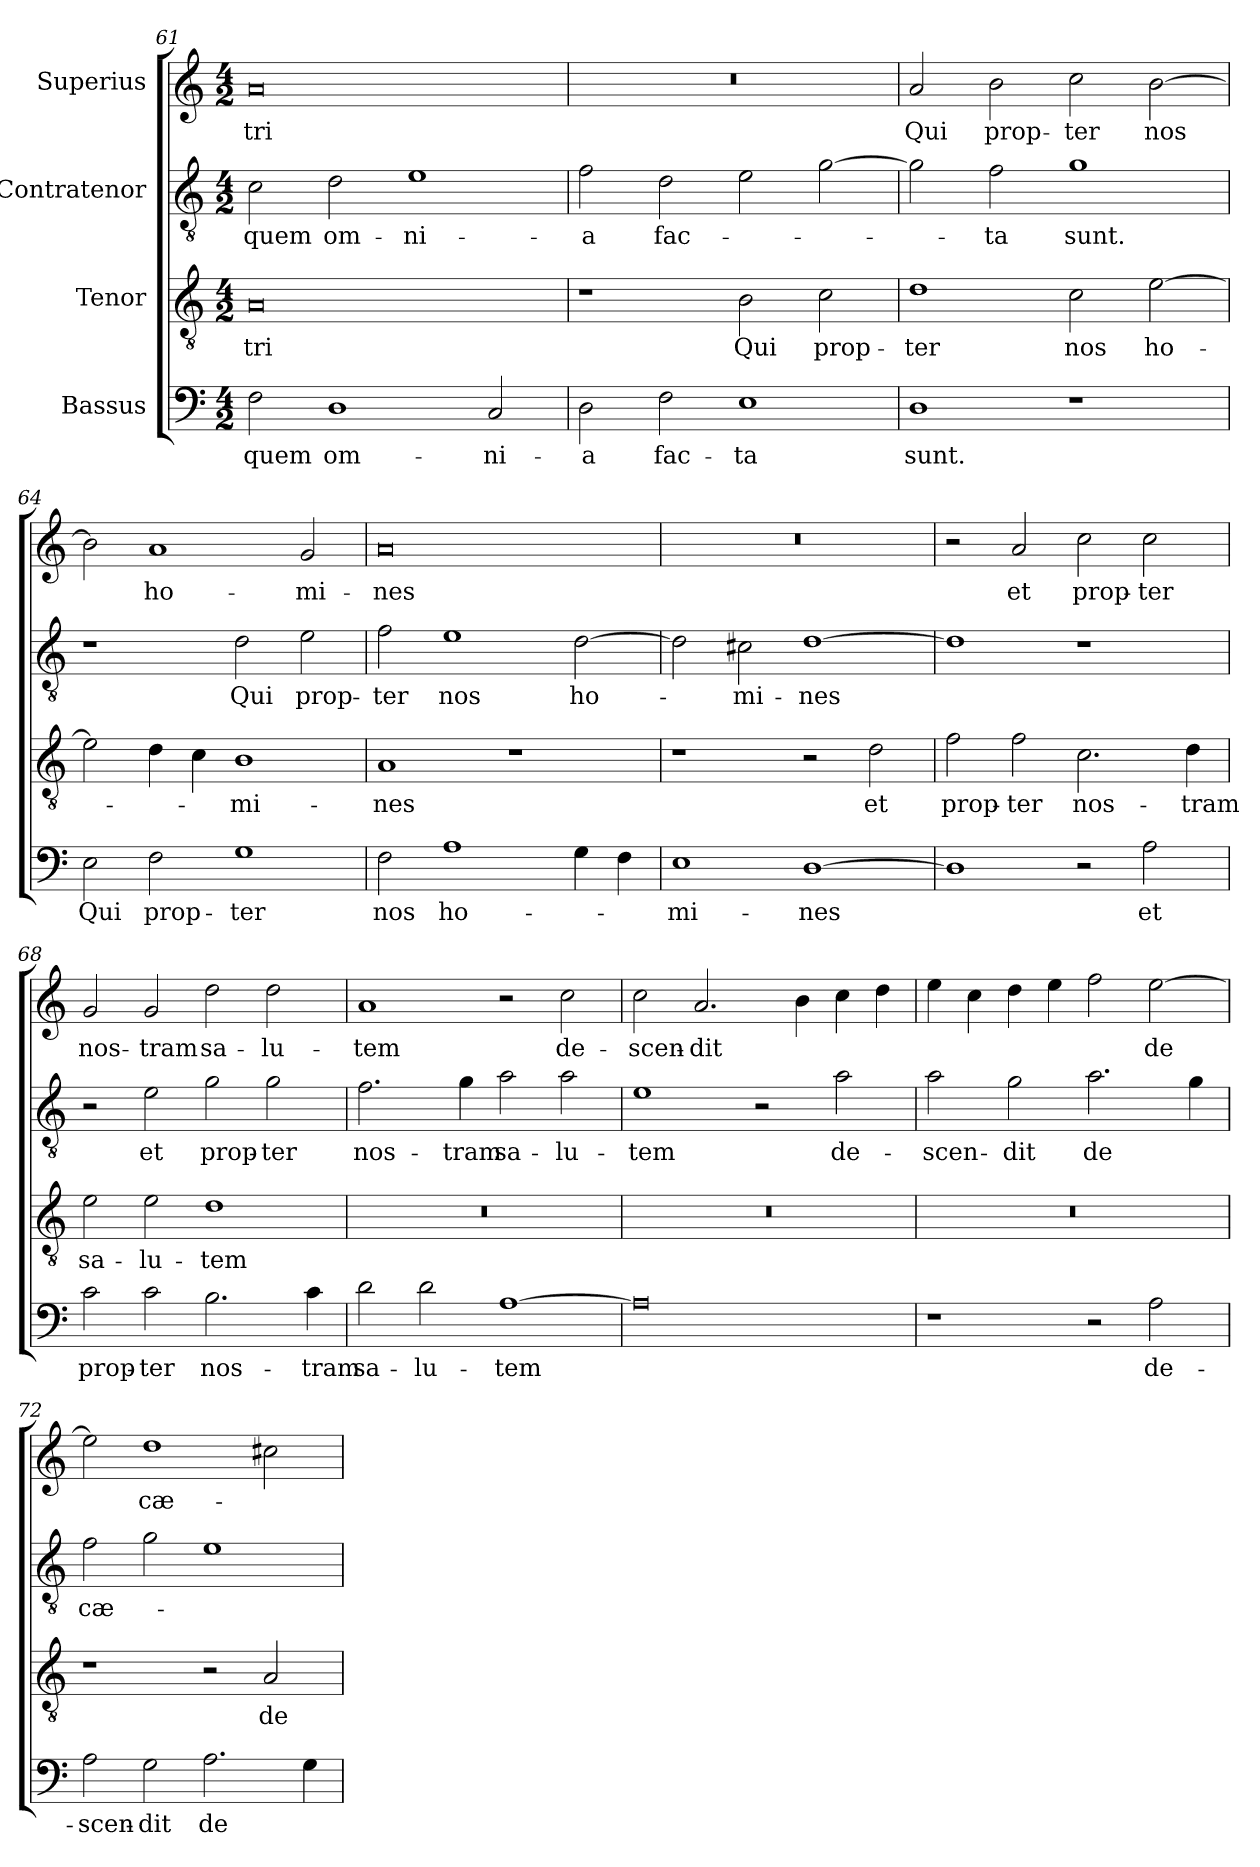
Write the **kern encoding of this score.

**kern	**text	**kern	**text	**kern	**text	**kern	**text
*part4	*part4	*part3	*part3	*part2	*part2	*part1	*part1
*staff4	*staff4	*staff3	*staff3	*staff2	*staff2	*staff1	*staff1
*I"Bassus	*	*I"Tenor	*	*I"Contratenor	*	*I"Superius	*
*clefF4	*	*clefGv2	*	*clefGv2	*	*clefG2	*
*k[]	*	*k[]	*	*k[]	*	*k[]	*
*M4/2	*	*M4/2	*	*M4/2	*	*M4/2	*
=61	=61	=61	=61	=61	=61	=61	=61
2F\	quem	0A/	-tri	2c\	quem	0a/	-tri
1D\	om-	.	.	2d\	om-	.	.
.	.	.	.	1e\	-ni-	.	.
2C/	-ni-	.	.	.	.	.	.
=62	=62	=62	=62	=62	=62	=62	=62
2D\	-a	1r	.	2f\	-a	0r	.
2F\	fac-	.	.	2d\	fac-	.	.
1E\	-ta	2B\	Qui	2e\	.	.	.
.	.	2c\	prop-	[2g\	.	.	.
=63	=63	=63	=63	=63	=63	=63	=63
1D\	sunt.	1d\	-ter	2g\]	.	2a/	Qui
.	.	.	.	2f\	-ta	2b\	prop-
1r	.	2c\	nos	1g\	sunt.	2cc\	-ter
.	.	[2e\	ho-	.	.	[2b\	nos
=64	=64	=64	=64	=64	=64	=64	=64
2E\	Qui	2e\]	.	1r	.	2b\]	.
2F\	prop-	4d\	.	.	.	1a/	ho-
.	.	4c\	.	.	.	.	.
1G\	-ter	1B\	-mi-	2d\	Qui	.	.
.	.	.	.	2e\	prop-	2g/	-mi-
=65	=65	=65	=65	=65	=65	=65	=65
2F\	nos	1A/	-nes	2f\	-ter	0a/	-nes
1A\	ho-	.	.	1e\	nos	.	.
.	.	1r	.	.	.	.	.
4G\	.	.	.	[2d\	ho-	.	.
4F\	.	.	.	.	.	.	.
=66	=66	=66	=66	=66	=66	=66	=66
1E\	-mi-	1r	.	2d\]	.	0r	.
.	.	.	.	2c#X\	-mi-	.	.
[1D\	-nes	2r	.	[1d\	-nes	.	.
.	.	2d\	et	.	.	.	.
=67	=67	=67	=67	=67	=67	=67	=67
1D\]	.	2f\	prop-	1d\]	.	2r	.
.	.	2f\	-ter	.	.	2a/	et
2r	.	2.c\	nos-	1r	.	2cc\	prop-
2A\	et	.	.	.	.	2cc\	-ter
.	.	4d\	-tram	.	.	.	.
=68	=68	=68	=68	=68	=68	=68	=68
2c\	prop-	2e\	sa-	2r	.	2g/	nos-
2c\	-ter	2e\	-lu-	2e\	et	2g/	-tram
2.B\	nos-	1d\	-tem	2g\	prop-	2dd\	sa-
.	.	.	.	2g\	-ter	2dd\	-lu-
4c\	-tram	.	.	.	.	.	.
=69	=69	=69	=69	=69	=69	=69	=69
2d\	sa-	0r	.	2.f\	nos-	1a/	-tem
2d\	-lu-	.	.	.	.	.	.
.	.	.	.	4g\	-tram	.	.
[1A\	-tem	.	.	2a\	sa-	2r	.
.	.	.	.	2a\	-lu-	2cc\	de-
=70	=70	=70	=70	=70	=70	=70	=70
0A\]	.	0r	.	1e\	-tem	2cc\	-scen-
.	.	.	.	.	.	2.a/	-dit
.	.	.	.	2r	.	.	.
.	.	.	.	.	.	4b\	.
.	.	.	.	2a\	de-	4cc\	.
.	.	.	.	.	.	4dd\	.
=71	=71	=71	=71	=71	=71	=71	=71
1r	.	0r	.	2a\	-scen-	4ee\	.
.	.	.	.	.	.	4cc\	.
.	.	.	.	2g\	-dit	4dd\	.
.	.	.	.	.	.	4ee\	.
2r	.	.	.	2.a\	de	2ff\	.
2A\	de-	.	.	.	.	[2ee\	de
.	.	.	.	4g\	.	.	.
=72	=72	=72	=72	=72	=72	=72	=72
2A\	-scen-	1r	.	2f\	cæ-	2ee\]	.
2G\	-dit	.	.	2g\	.	1dd\	cæ-
2.A\	de	2r	.	1e\	.	.	.
.	.	2A/	de-	.	.	2cc#X\	.
4G\	.	.	.	.	.	.	.
=	=	=	=	=	=	=	=
*-	*-	*-	*-	*-	*-	*-	*-
